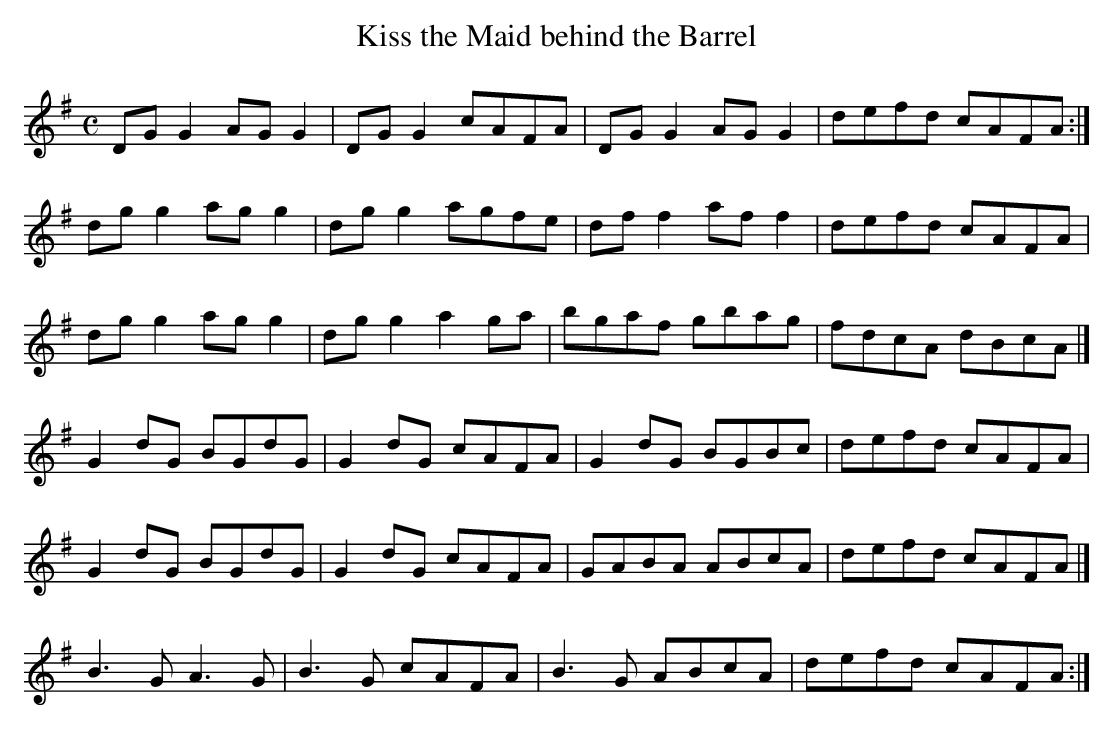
X:1
T:Kiss the Maid behind the Barrel
M:C
L:1/8
K:G Major
DGG2 AGG2|DGG2 cAFA|DGG2 AGG2|defd cAFA:|!
dgg2 agg2|dgg2 agfe|dff2 aff2|defd cAFA|!
dgg2 agg2|dgg2 a2ga|bgaf gbag|fdcA dBcA|]!
G2dG BGdG|G2dG cAFA|G2dG BGBc|defd cAFA|!
G2dG BGdG|G2dG cAFA|GABA ABcA|defd cAFA|]!
B3G A3G|B3G cAFA|B3G ABcA|defd cAFA:|!
